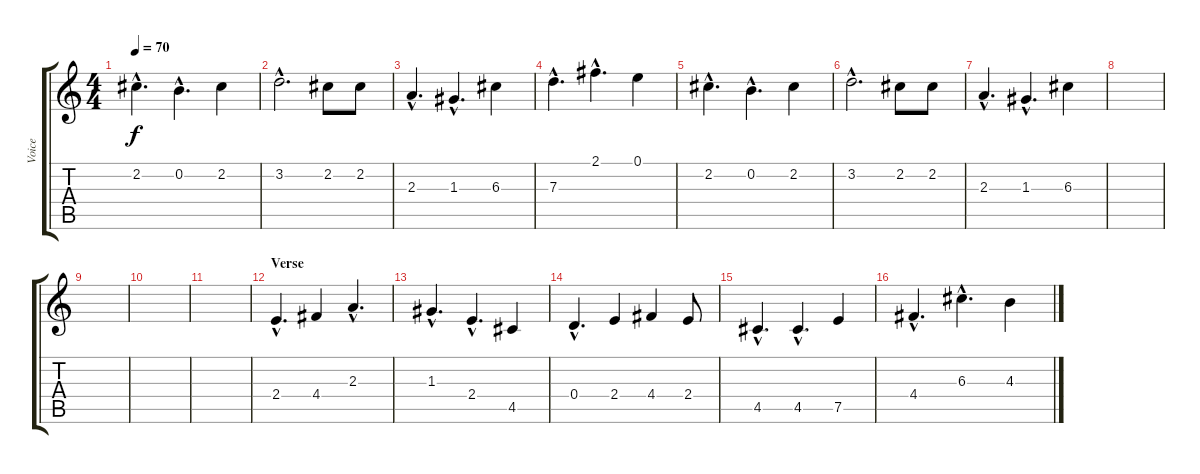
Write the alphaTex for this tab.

\track ("Voice" "Voice") {instrument contrabass}
\staff {score tabs}
\tuning (E4 B3 G3 D3 A2 E2) {hide}
\ts (4 4)
\tempo 70
\clef g2
\ks c
2.2{hac}.4{d dy f} 0.2{hac}.4{d} 2.2.4 |
3.2{hac}.2{d} 2.2.8 2.2.8 |
2.3{hac}.4{d} 1.3{hac}.4{d} 6.3.4 |
7.3{hac}.4{d} 2.1{hac}.4{d} 0.1.4 |
2.2{hac}.4{d} 0.2{hac}.4{d} 2.2.4 |
3.2{hac}.2{d} 2.2.8 2.2.8 |
2.3{hac}.4{d} 1.3{hac}.4{d} 6.3.4 |
|
|
|
|
\section ("" "Verse")
2.4{hac}.4{d} 4.4.4 2.3{hac}.4{d} |
1.3{hac}.4{d} 2.4{hac}.4{d} 4.5.4 |
0.4{hac}.4{d} 2.4.4 4.4.4 2.4.8 |
4.5{hac}.4{d} 4.5{hac}.4{d} 7.5.4 |
4.4{hac}.4{d} 6.3{hac}.4{d} 4.3.4
